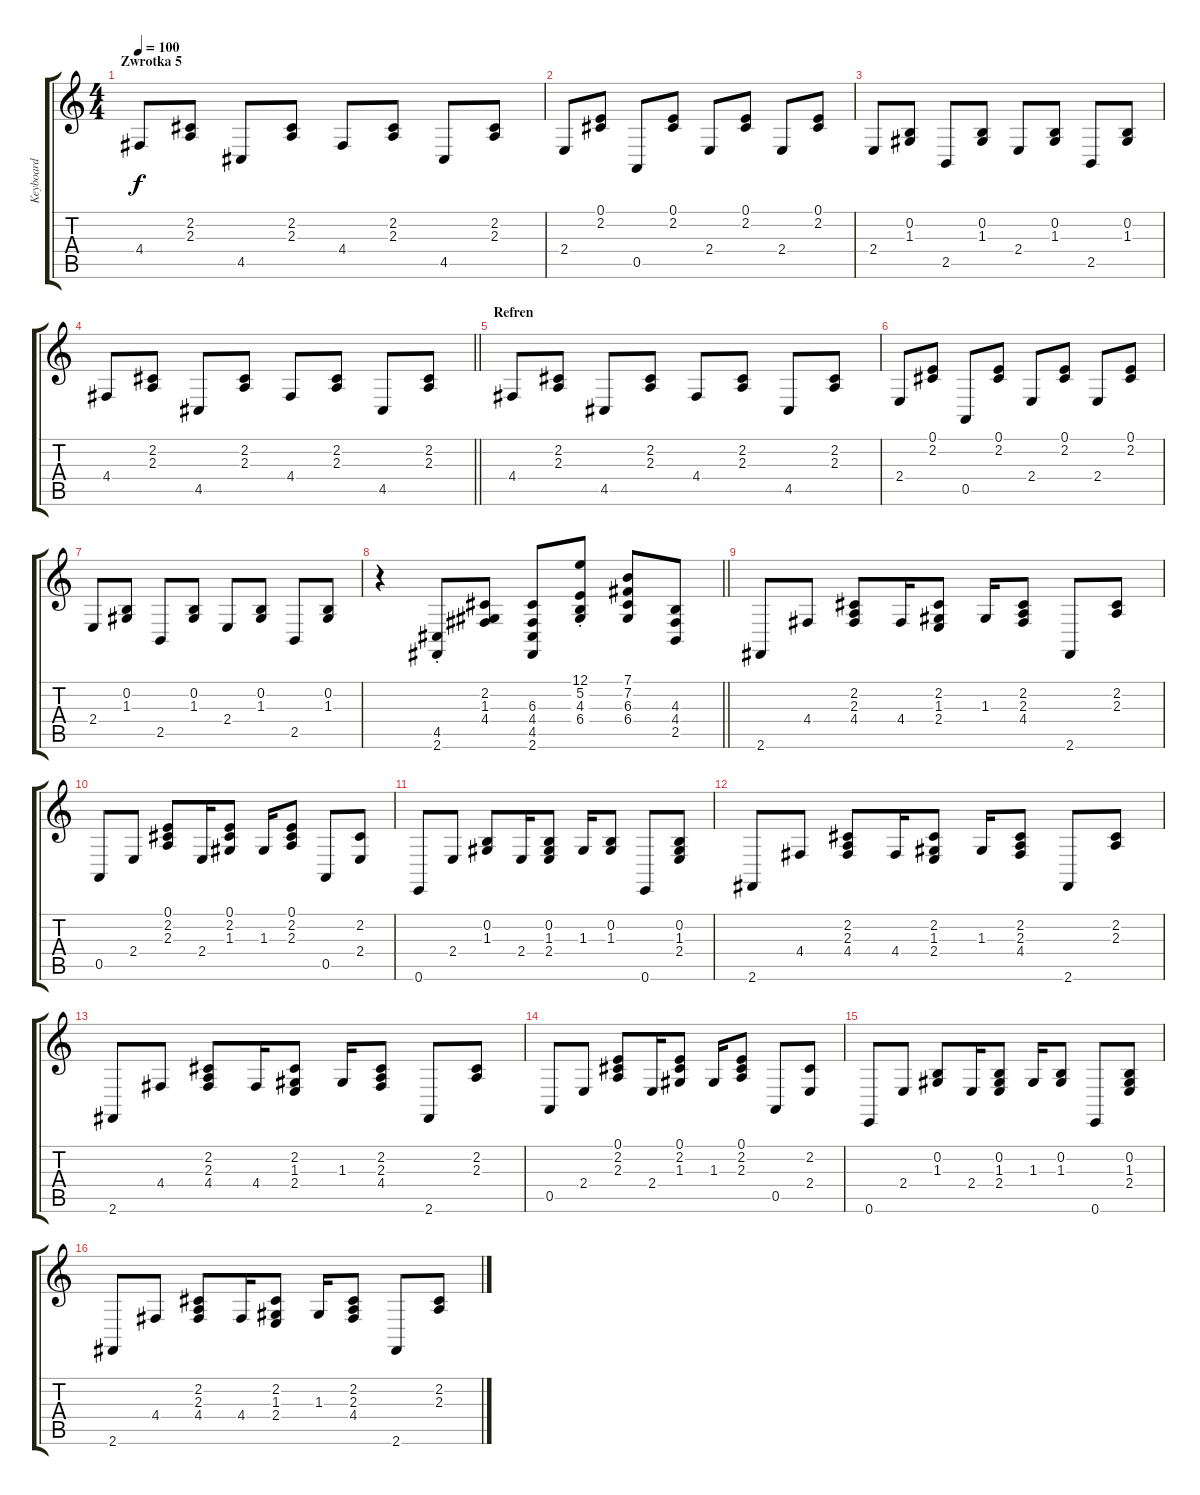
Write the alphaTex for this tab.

\track ("Keyboard" "Keyboard") {instrument acousticgrandpiano}
\staff {score tabs}
\tuning (E4 B3 G3 D3 A2 E2) {hide}
\ts (4 4)
\section ("" "Zwrotka 5")
\tempo 100
\clef g2
\ks c
4.4.8{dy f} (2.2 2.3).8 4.5.8 (2.2 2.3).8 4.4.8 (2.2 2.3).8 4.5.8 (2.2 2.3).8 |
2.4.8 (0.1 2.2).8 0.5.8 (0.1 2.2).8 2.4.8 (0.1 2.2).8 2.4.8 (0.1 2.2).8 |
2.4.8 (0.2 1.3).8 2.5.8 (0.2 1.3).8 2.4.8 (0.2 1.3).8 2.5.8 (0.2 1.3).8 |
\barLineRight lightlight
4.4.8 (2.2 2.3).8 4.5.8 (2.2 2.3).8 4.4.8 (2.2 2.3).8 4.5.8 (2.2 2.3).8 |
\section ("" "Refren")
4.4.8 (2.2 2.3).8 4.5.8 (2.2 2.3).8 4.4.8 (2.2 2.3).8 4.5.8 (2.2 2.3).8 |
2.4.8 (0.1 2.2).8 0.5.8 (0.1 2.2).8 2.4.8 (0.1 2.2).8 2.4.8 (0.1 2.2).8 |
2.4.8 (0.2 1.3).8 2.5.8 (0.2 1.3).8 2.4.8 (0.2 1.3).8 2.5.8 (0.2 1.3).8 |
\barLineRight lightlight
r.4 (4.5{st} 2.6{st}).8 (2.2 1.3 4.4).8 (6.3 4.4 4.5 2.6).8 (12.1{st} 5.2{st} 4.3{st} 6.4{st}).8 (7.1 7.2 6.3 6.4).8 (4.3 4.4 2.5).8 |
2.6.8 4.4.8 (2.2 2.3 4.4).8 4.4.16 (2.2 1.3 2.4).8 1.3.16 (2.2 2.3 4.4).8 2.6.8 (2.2 2.3).8 |
0.5.8 2.4.8 (0.1 2.2 2.3).8 2.4.16 (0.1 2.2 1.3).8 1.3.16 (0.1 2.2 2.3).8 0.5.8 (2.2 2.4).8 |
0.6.8 2.4.8 (0.2 1.3).8 2.4.16 (0.2 1.3 2.4).8 1.3.16 (0.2 1.3).8 0.6.8 (0.2 1.3 2.4).8 |
2.6.8 4.4.8 (2.2 2.3 4.4).8 4.4.16 (2.2 1.3 2.4).8 1.3.16 (2.2 2.3 4.4).8 2.6.8 (2.2 2.3).8 |
2.6.8 4.4.8 (2.2 2.3 4.4).8 4.4.16 (2.2 1.3 2.4).8 1.3.16 (2.2 2.3 4.4).8 2.6.8 (2.2 2.3).8 |
0.5.8 2.4.8 (0.1 2.2 2.3).8 2.4.16 (0.1 2.2 1.3).8 1.3.16 (0.1 2.2 2.3).8 0.5.8 (2.2 2.4).8 |
0.6.8 2.4.8 (0.2 1.3).8 2.4.16 (0.2 1.3 2.4).8 1.3.16 (0.2 1.3).8 0.6.8 (0.2 1.3 2.4).8 |
2.6.8 4.4.8 (2.2 2.3 4.4).8 4.4.16 (2.2 1.3 2.4).8 1.3.16 (2.2 2.3 4.4).8 2.6.8 (2.2 2.3).8
